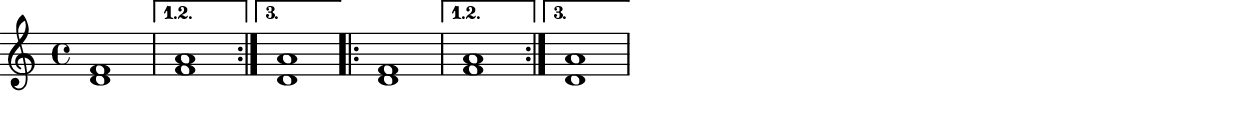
%% Generated by lilypond-book
%% Options: [exampleindent=10.16\mm,indent=0\mm,line-width=160\mm]
\include "lilypond-book-preamble.ly"


% ****************************************************************
% Start cut-&-pastable-section
% ****************************************************************

#(ly:set-option 'eps-box-padding 3.000000)



\paper {
  indent = 0\mm
  line-width = 160\mm
  % offset the left padding, also add 1mm as lilypond creates cropped
  % images with a little space on the right
  line-width = #(- line-width (* mm  3.000000) (* mm 1))
}

\layout {
  
}





% ****************************************************************
% ly snippet:
% ****************************************************************
\sourcefilename "/home/gub/NewGub/gub/target/linux-x86/src/lilypond-git.sv.gnu.org--lilypond.git-release-unstable/input/regression/volta-spec-volta-in-unfold.ly"
\sourcefileline 0
\version "2.23.0"

#(ly:set-option 'warning-as-error #t)

\header {
  texidoc="@code{\\volta} pertains to the innermost repeat.  In this case,
alternative notes are inside a volta repeat, so they are engraved as
chords even though the volta repeat is inside an unfolded repeat."
}

\new Voice \fixed c' {
  \repeat unfold 2 {
    \repeat volta 3 {
      <<
        \volta 1,2 d1
        \volta 3 f
      >>
    } \alternative {
      <<
        \volta 1 f1
        \volta 2 a
      >>
      <d a>
    }
  }
}



% ****************************************************************
% end ly snippet
% ****************************************************************
